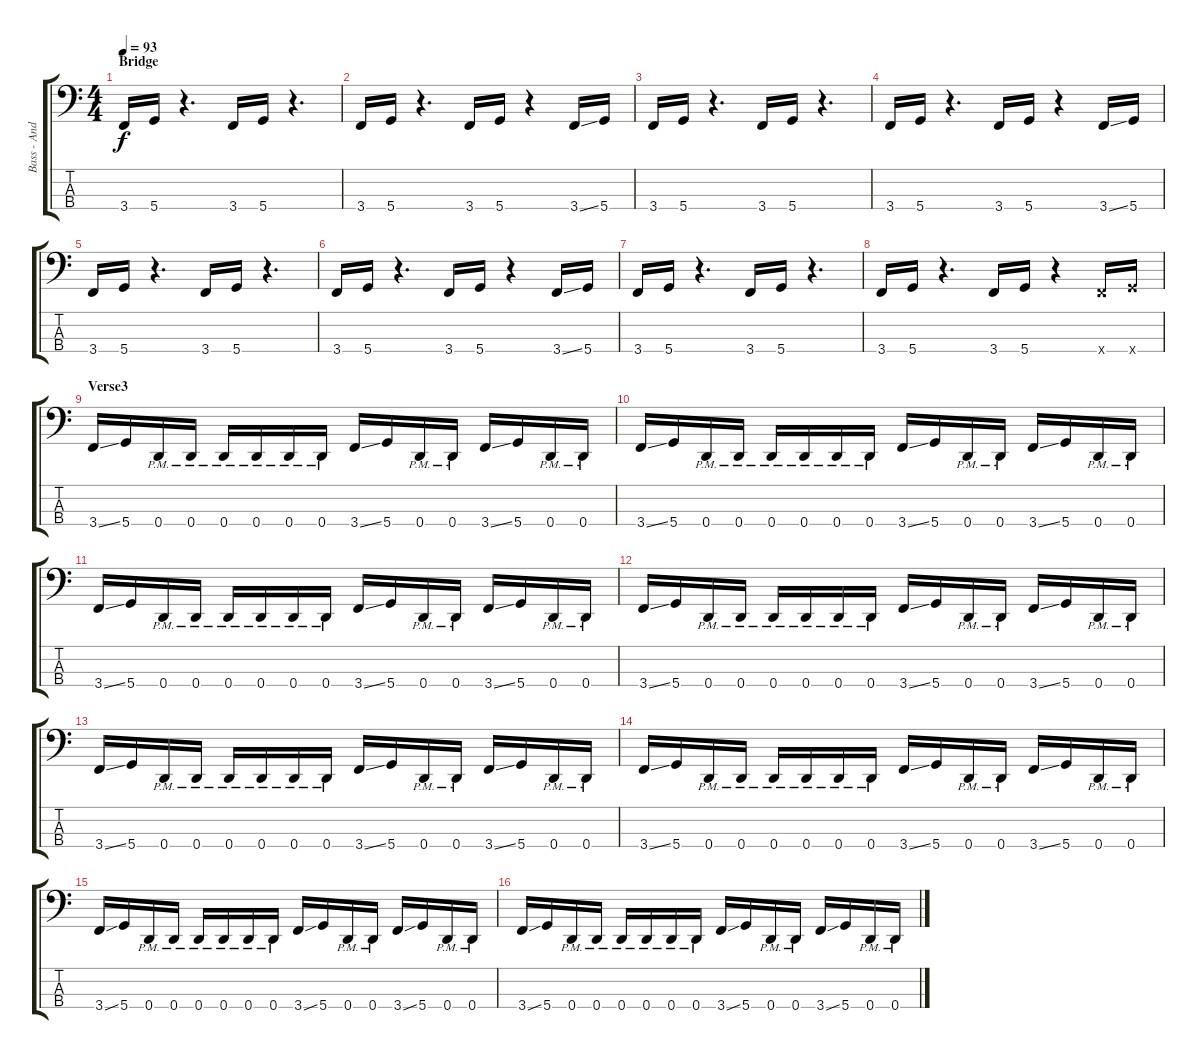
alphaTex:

\track ("Bass - André Skaug" "Bass - And") {instrument electricbassfinger}
\staff {score tabs}
\tuning (G2 D2 A1 D1) {hide}
\ts (4 4)
\section ("" "Bridge")
\tempo 93
\clef f4
\ks c
3.4.16{dy f instrument slapbass1} 5.4.16 r.4{d} 3.4.16 5.4.16 r.4{d} |
3.4.16 5.4.16 r.4{d} 3.4.16 5.4.16 r.4 3.4{ss}.16 5.4.16 |
3.4.16 5.4.16 r.4{d} 3.4.16 5.4.16 r.4{d} |
3.4.16 5.4.16 r.4{d} 3.4.16 5.4.16 r.4 3.4{ss}.16 5.4.16 |
3.4.16 5.4.16 r.4{d} 3.4.16 5.4.16 r.4{d} |
3.4.16 5.4.16 r.4{d} 3.4.16 5.4.16 r.4 3.4{ss}.16 5.4.16 |
3.4.16 5.4.16 r.4{d} 3.4.16 5.4.16 r.4{d} |
3.4.16 5.4.16 r.4{d} 3.4.16 5.4.16 r.4 3.4{x}.16 5.4{x}.16 |
\section ("" "Verse3")
3.4{ss}.16{instrument electricbassfinger} 5.4.16 0.4{pm}.16 0.4{pm}.16 0.4{pm}.16 0.4{pm}.16 0.4{pm}.16 0.4{pm}.16 3.4{ss}.16 5.4.16 0.4{pm}.16 0.4{pm}.16 3.4{ss}.16 5.4.16 0.4{pm}.16 0.4{pm}.16 |
3.4{ss}.16 5.4.16 0.4{pm}.16 0.4{pm}.16 0.4{pm}.16 0.4{pm}.16 0.4{pm}.16 0.4{pm}.16 3.4{ss}.16 5.4.16 0.4{pm}.16 0.4{pm}.16 3.4{ss}.16 5.4.16 0.4{pm}.16 0.4{pm}.16 |
3.4{ss}.16 5.4.16 0.4{pm}.16 0.4{pm}.16 0.4{pm}.16 0.4{pm}.16 0.4{pm}.16 0.4{pm}.16 3.4{ss}.16 5.4.16 0.4{pm}.16 0.4{pm}.16 3.4{ss}.16 5.4.16 0.4{pm}.16 0.4{pm}.16 |
3.4{ss}.16 5.4.16 0.4{pm}.16 0.4{pm}.16 0.4{pm}.16 0.4{pm}.16 0.4{pm}.16 0.4{pm}.16 3.4{ss}.16 5.4.16 0.4{pm}.16 0.4{pm}.16 3.4{ss}.16 5.4.16 0.4{pm}.16 0.4{pm}.16 |
3.4{ss}.16{instrument electricbassfinger} 5.4.16 0.4{pm}.16 0.4{pm}.16 0.4{pm}.16 0.4{pm}.16 0.4{pm}.16 0.4{pm}.16 3.4{ss}.16 5.4.16 0.4{pm}.16 0.4{pm}.16 3.4{ss}.16 5.4.16 0.4{pm}.16 0.4{pm}.16 |
3.4{ss}.16 5.4.16 0.4{pm}.16 0.4{pm}.16 0.4{pm}.16 0.4{pm}.16 0.4{pm}.16 0.4{pm}.16 3.4{ss}.16 5.4.16 0.4{pm}.16 0.4{pm}.16 3.4{ss}.16 5.4.16 0.4{pm}.16 0.4{pm}.16 |
3.4{ss}.16 5.4.16 0.4{pm}.16 0.4{pm}.16 0.4{pm}.16 0.4{pm}.16 0.4{pm}.16 0.4{pm}.16 3.4{ss}.16 5.4.16 0.4{pm}.16 0.4{pm}.16 3.4{ss}.16 5.4.16 0.4{pm}.16 0.4{pm}.16 |
3.4{ss}.16 5.4.16 0.4{pm}.16 0.4{pm}.16 0.4{pm}.16 0.4{pm}.16 0.4{pm}.16 0.4{pm}.16 3.4{ss}.16 5.4.16 0.4{pm}.16 0.4{pm}.16 3.4{ss}.16 5.4.16 0.4{pm}.16 0.4{pm}.16
